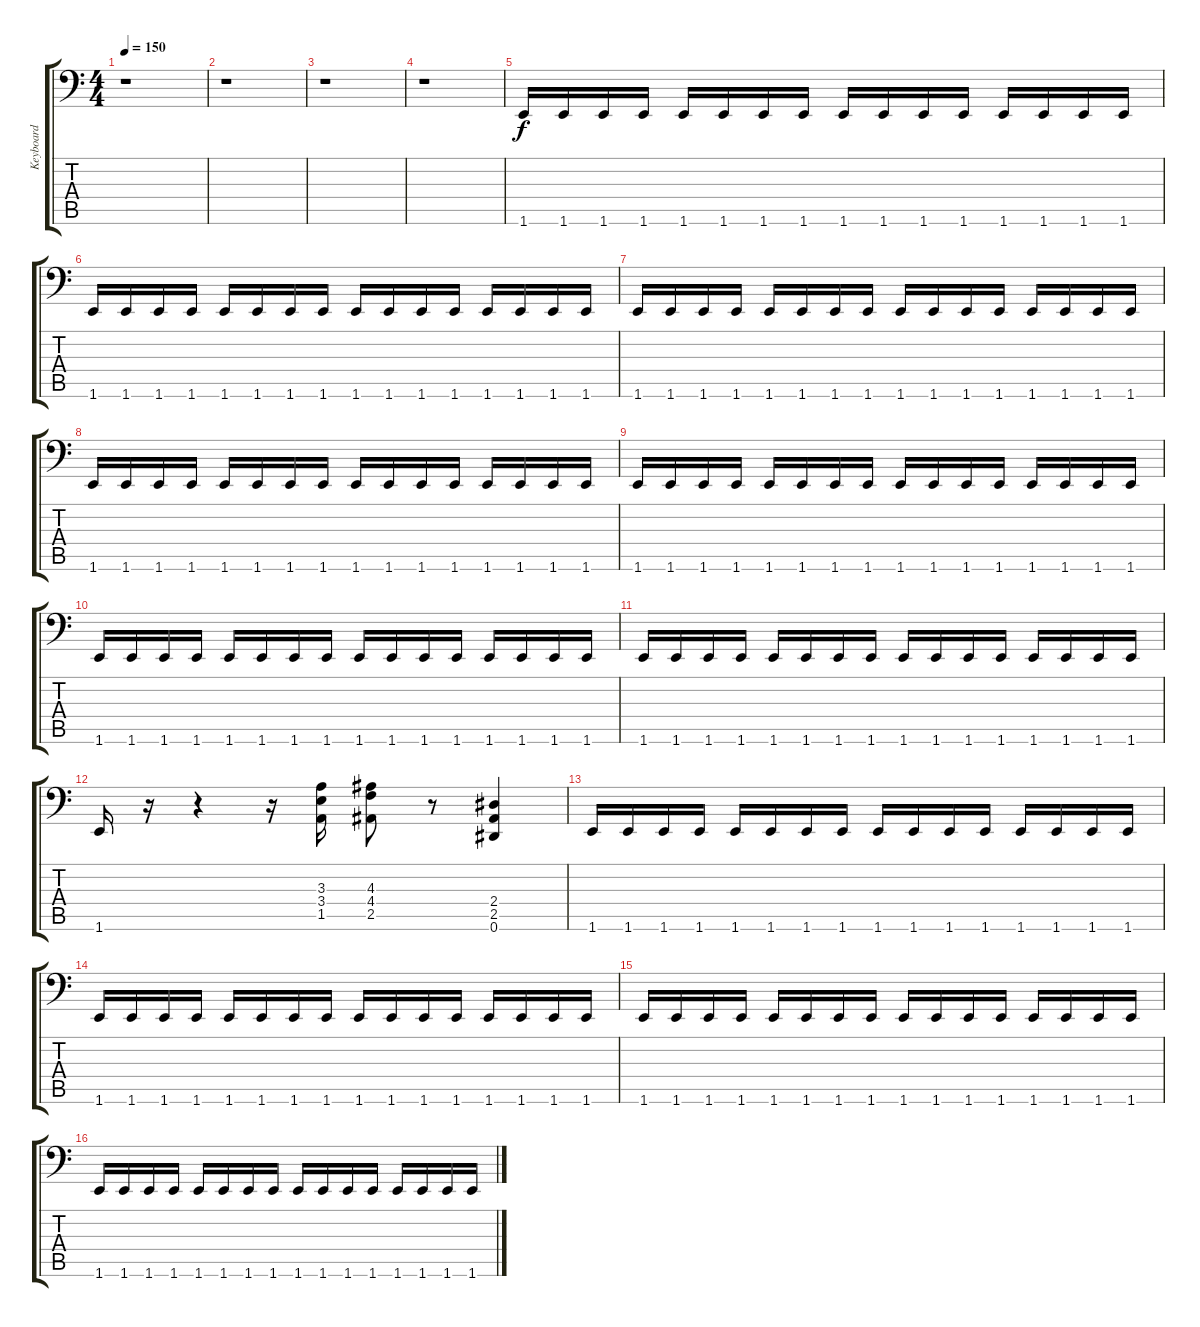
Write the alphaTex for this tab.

\track ("Keyboard" "Keyboard") {instrument acousticbass}
\staff {score tabs}
\tuning (E4 B3 Gb2 Db2 Ab1 Eb1) {hide}
\ts (4 4)
\tempo 150
\clef f4
\ks c
r.1{dy f} |
r.1 |
r.1 |
r.1 |
1.6.16 1.6.16 1.6.16 1.6.16 1.6.16 1.6.16 1.6.16 1.6.16 1.6.16 1.6.16 1.6.16 1.6.16 1.6.16 1.6.16 1.6.16 1.6.16 |
1.6.16 1.6.16 1.6.16 1.6.16 1.6.16 1.6.16 1.6.16 1.6.16 1.6.16 1.6.16 1.6.16 1.6.16 1.6.16 1.6.16 1.6.16 1.6.16 |
1.6.16 1.6.16 1.6.16 1.6.16 1.6.16 1.6.16 1.6.16 1.6.16 1.6.16 1.6.16 1.6.16 1.6.16 1.6.16 1.6.16 1.6.16 1.6.16 |
1.6.16 1.6.16 1.6.16 1.6.16 1.6.16 1.6.16 1.6.16 1.6.16 1.6.16 1.6.16 1.6.16 1.6.16 1.6.16 1.6.16 1.6.16 1.6.16 |
1.6.16 1.6.16 1.6.16 1.6.16 1.6.16 1.6.16 1.6.16 1.6.16 1.6.16 1.6.16 1.6.16 1.6.16 1.6.16 1.6.16 1.6.16 1.6.16 |
1.6.16 1.6.16 1.6.16 1.6.16 1.6.16 1.6.16 1.6.16 1.6.16 1.6.16 1.6.16 1.6.16 1.6.16 1.6.16 1.6.16 1.6.16 1.6.16 |
1.6.16 1.6.16 1.6.16 1.6.16 1.6.16 1.6.16 1.6.16 1.6.16 1.6.16 1.6.16 1.6.16 1.6.16 1.6.16 1.6.16 1.6.16 1.6.16 |
1.6.16 r.16 r.4 r.16 (3.3 3.4 1.5).16{balance 13 instrument distortionguitar} (4.3 4.4 2.5).8 r.8 (2.4 2.5 0.6).4{balance 3} |
1.6.16{volume 9 balance 8 instrument synthbass1} 1.6.16 1.6.16 1.6.16 1.6.16 1.6.16 1.6.16 1.6.16 1.6.16 1.6.16 1.6.16 1.6.16 1.6.16 1.6.16 1.6.16 1.6.16 |
1.6.16 1.6.16 1.6.16 1.6.16 1.6.16 1.6.16 1.6.16 1.6.16 1.6.16 1.6.16 1.6.16 1.6.16 1.6.16 1.6.16 1.6.16 1.6.16 |
1.6.16 1.6.16 1.6.16 1.6.16 1.6.16 1.6.16 1.6.16 1.6.16 1.6.16 1.6.16 1.6.16 1.6.16 1.6.16 1.6.16 1.6.16 1.6.16 |
1.6.16 1.6.16 1.6.16 1.6.16 1.6.16 1.6.16 1.6.16 1.6.16 1.6.16 1.6.16 1.6.16 1.6.16 1.6.16 1.6.16 1.6.16 1.6.16
